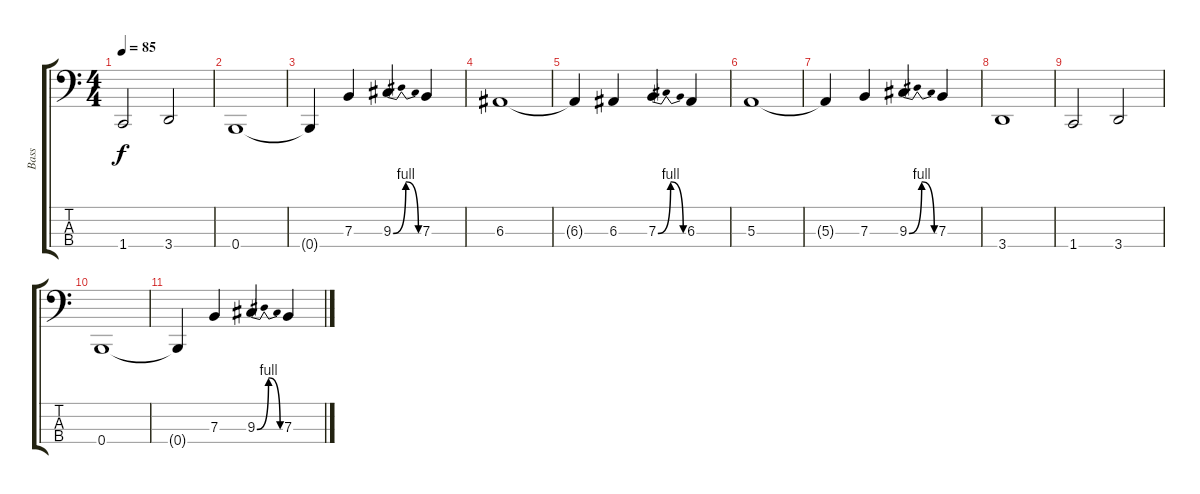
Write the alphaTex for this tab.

\track ("Bass" "Bass") {instrument electricbasspick}
\staff {score tabs}
\tuning (D2 A1 E1 B0) {hide}
\ts (4 4)
\tempo 85
\clef f4
\ks c
1.4.2{dy f} 3.4.2 |
0.4.1{volume 6} |
0.4{t}.4 7.3.4 9.3{be (bendrelease 0 0 15 4 45 4 60 0)}.4 7.3.4 |
6.3.1 |
6.3{t}.4 6.3.4 7.3{be (bendrelease 0 0 15 4 45 4 60 0)}.4 6.3.4 |
5.3.1 |
5.3{t}.4 7.3.4 9.3{be (bendrelease 0 0 15 4 45 4 60 0)}.4{volume 0} 7.3.4 |
3.4.1 |
1.4.2 3.4.2 |
0.4.1 |
0.4{t}.4 7.3.4 9.3{be (bendrelease 0 0 15 4 45 4 60 0)}.4 7.3.4
